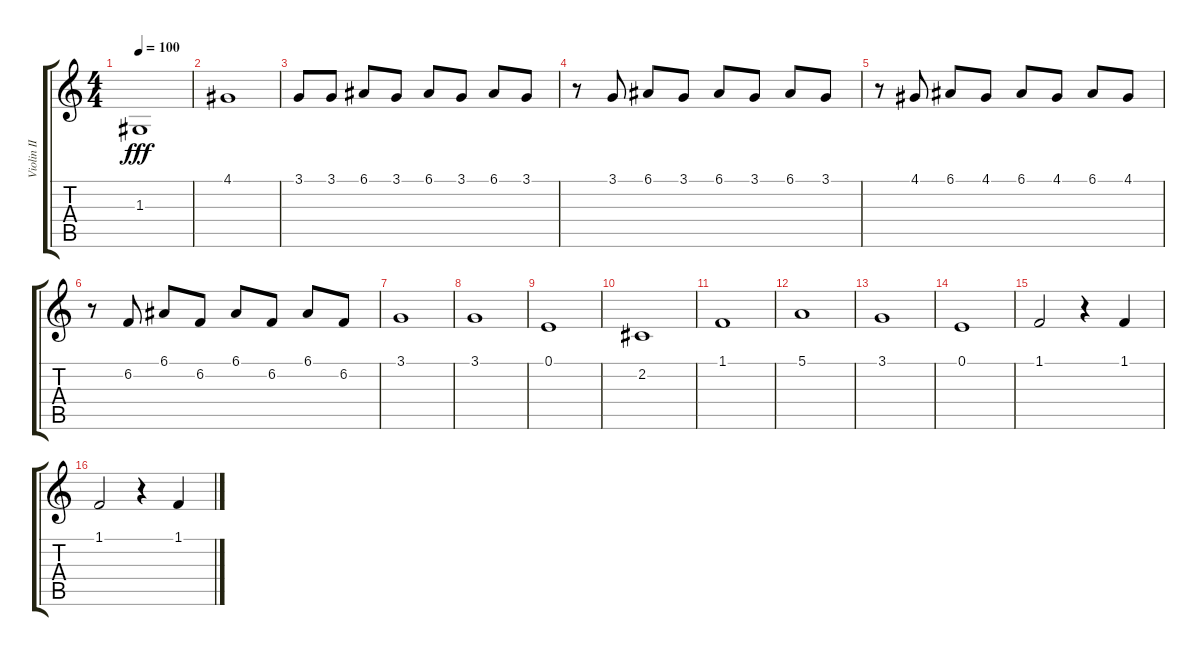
\track ("Violin II" "Violin II") {instrument stringensemble1}
\staff {score tabs}
\tuning (E4 B3 G3 D3 A2 E2) {hide}
\ts (4 4)
\tempo 100
\clef g2
\ks c
1.3.1{dy fff} |
4.1.1 |
3.1.8 3.1.8 6.1.8 3.1.8 6.1.8 3.1.8 6.1.8 3.1.8 |
r.8 3.1.8 6.1.8 3.1.8 6.1.8 3.1.8 6.1.8 3.1.8 |
r.8 4.1.8 6.1.8 4.1.8 6.1.8 4.1.8 6.1.8 4.1.8 |
r.8 6.2.8 6.1.8 6.2.8 6.1.8 6.2.8 6.1.8 6.2.8 |
3.1.1 |
3.1.1 |
0.1.1 |
2.2.1 |
1.1.1 |
5.1.1 |
3.1.1 |
0.1.1 |
1.1.2 r.4 1.1.4 |
1.1.2 r.4 1.1.4
